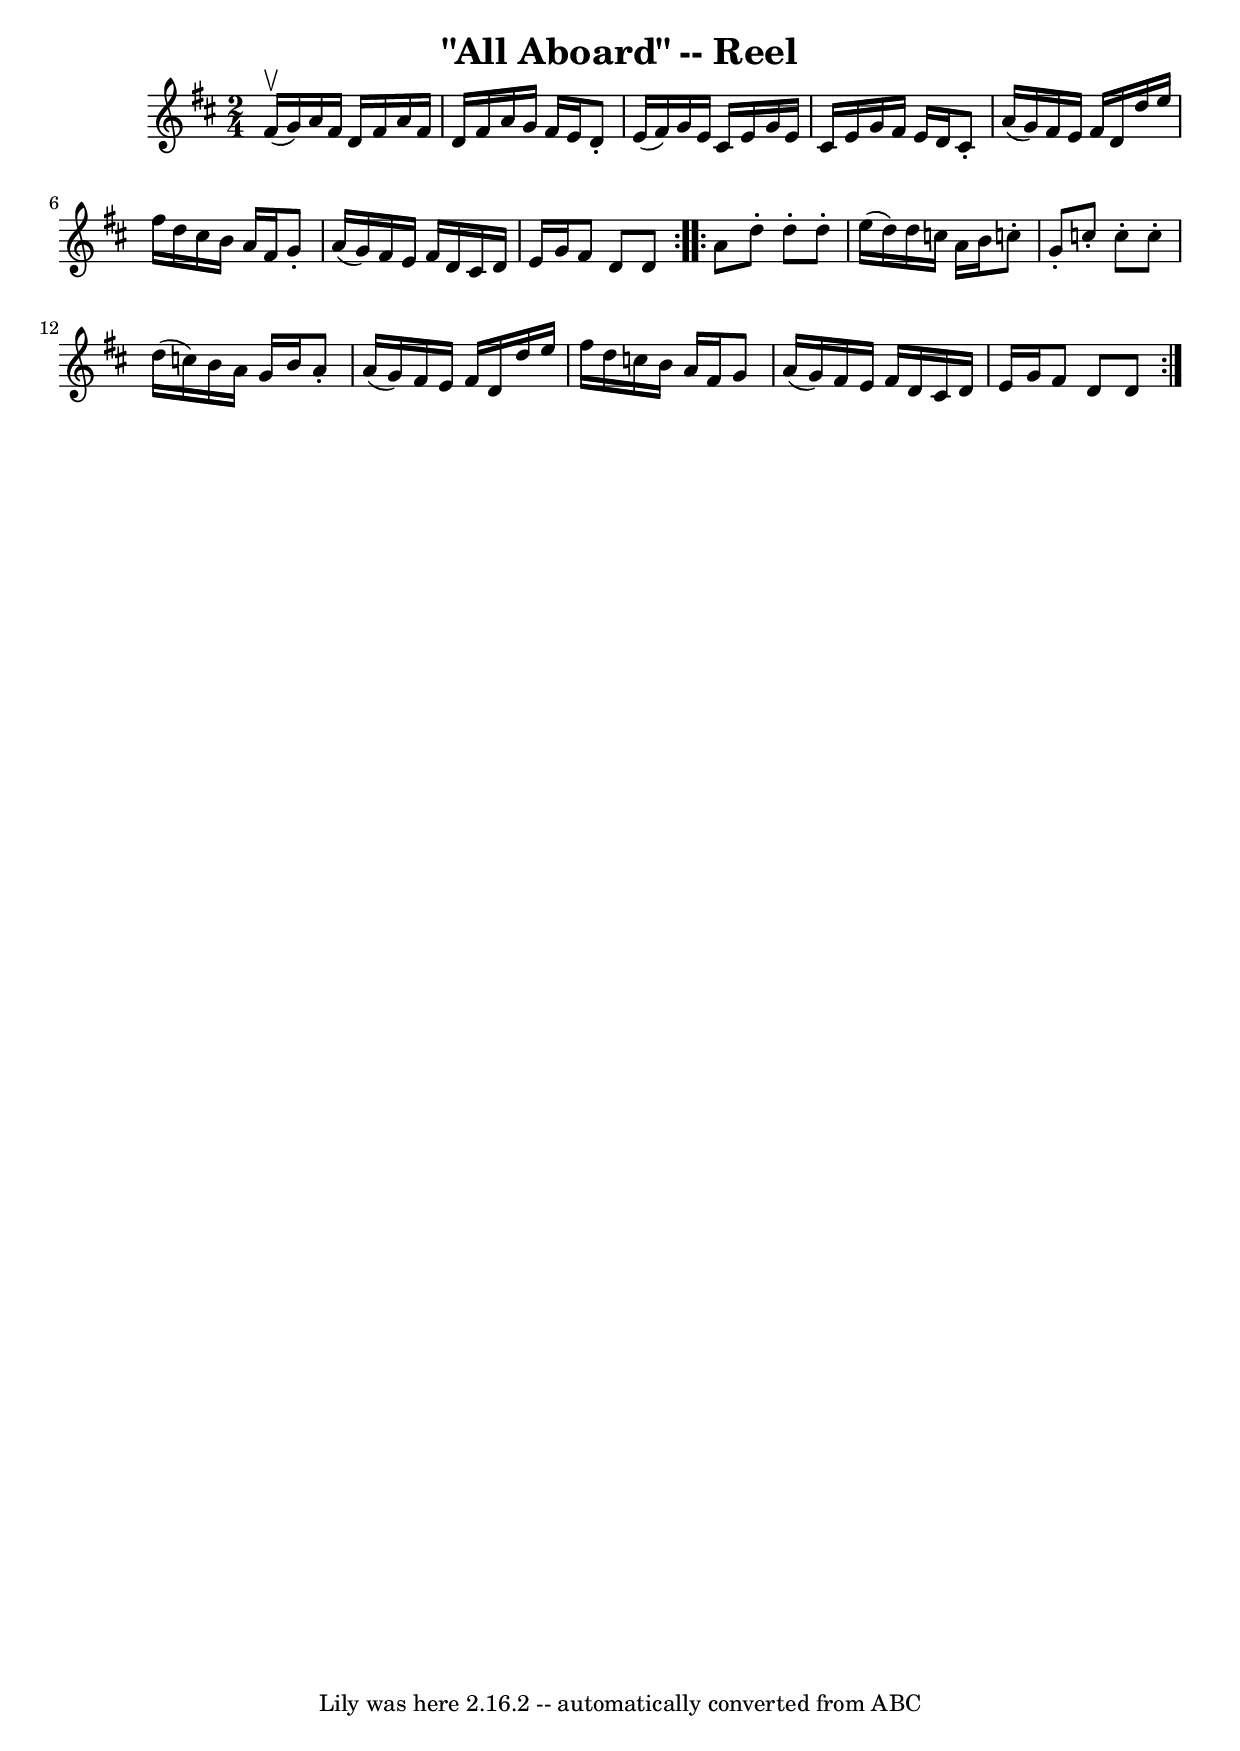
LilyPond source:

\version "2.7.40"
\include "Mammoth.ily"
\header {
	%% book = "Ryan's Mammoth Collection"
	crossRefNumber = "1"
	footnotes = "\\\\237"
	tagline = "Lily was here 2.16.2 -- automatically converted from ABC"
	title = "\"All Aboard\" -- Reel"
}
voicedefault =  {
\set Score.defaultBarType = "empty"

\repeat volta 2 {
\time 2/4 \key d \major fis'16^\upbow(g'16) |
 a'16    
fis'16 d'16 fis'16 a'16 fis'16 d'16 fis'16    |
 a'16 
 g'16 fis'16 e'16 d'8 -. e'16 (fis'16)   |
 g'16    
e'16 cis'16 e'16 g'16 e'16 cis'16 e'16    |
 g'16    
fis'16 e'16 d'16 cis'8 -. a'16 (g'16)   |
 fis'16    
e'16 fis'16 d'16 d''16 e''16 fis''16 d''16    |
   
cis''16 b'16 a'16 fis'16 g'8 -. a'16 (g'16)   |
   
fis'16 e'16 fis'16 d'16 cis'16 d'16 e'16 g'16    |
  
 fis'8 d'8 d'8  }     \repeat volta 2 { a'8  |
 d''8 -.   
d''8 -. d''8 -. e''16 (d''16)   |
 d''16 c''16 a'16    
b'16 c''!8 -. g'8 -.   |
 c''8 -. c''8 -. c''8 -. d''16 (
c''16)   |
 b'16 a'16 g'16 b'16 a'8 -. a'16 (g'16  
-)   |
 fis'16 e'16 fis'16 d'16 d''16 e''16 fis''16 
 d''16    |
 c''16 b'16 a'16 fis'16 g'8 a'16 (g'16  
-)   |
 fis'16 e'16 fis'16 d'16 cis'16 d'16 e'16    
g'16    |
 fis'8 d'8 d'8    }   
}

\score{
    <<

	\context Staff="default"
	{
	    \voicedefault 
	}

    >>
	\layout {
	}
	\midi {}
}
